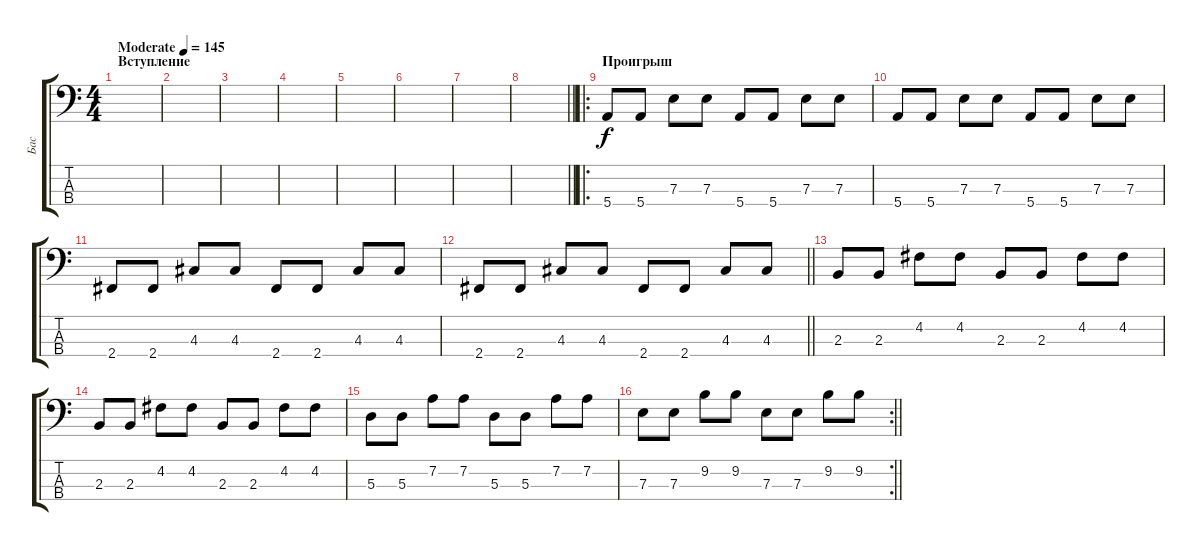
\track ("Бас" "Бас") {instrument electricbasspick}
\staff {score tabs}
\tuning (G2 D2 A1 E1) {hide}
\ts (4 4)
\section ("" "Вступление")
\tempo (145 "Moderate")
\clef f4
\ks c
|
|
|
|
|
|
|
\barLineRight lightlight
|
\ro
\section ("" "Проигрыш")
5.4.8 5.4.8 7.3.8 7.3.8 5.4.8 5.4.8 7.3.8 7.3.8 |
5.4.8 5.4.8 7.3.8 7.3.8 5.4.8 5.4.8 7.3.8 7.3.8 |
2.4.8 2.4.8 4.3.8 4.3.8 2.4.8 2.4.8 4.3.8 4.3.8 |
\barLineRight lightlight
2.4.8 2.4.8 4.3.8 4.3.8 2.4.8 2.4.8 4.3.8 4.3.8 |
2.3.8 2.3.8 4.2.8 4.2.8 2.3.8 2.3.8 4.2.8 4.2.8 |
2.3.8 2.3.8 4.2.8 4.2.8 2.3.8 2.3.8 4.2.8 4.2.8 |
5.3.8 5.3.8 7.2.8 7.2.8 5.3.8 5.3.8 7.2.8 7.2.8 |
\rc 2
\barLineRight lightlight
7.3.8 7.3.8 9.2.8 9.2.8 7.3.8 7.3.8 9.2.8 9.2.8
